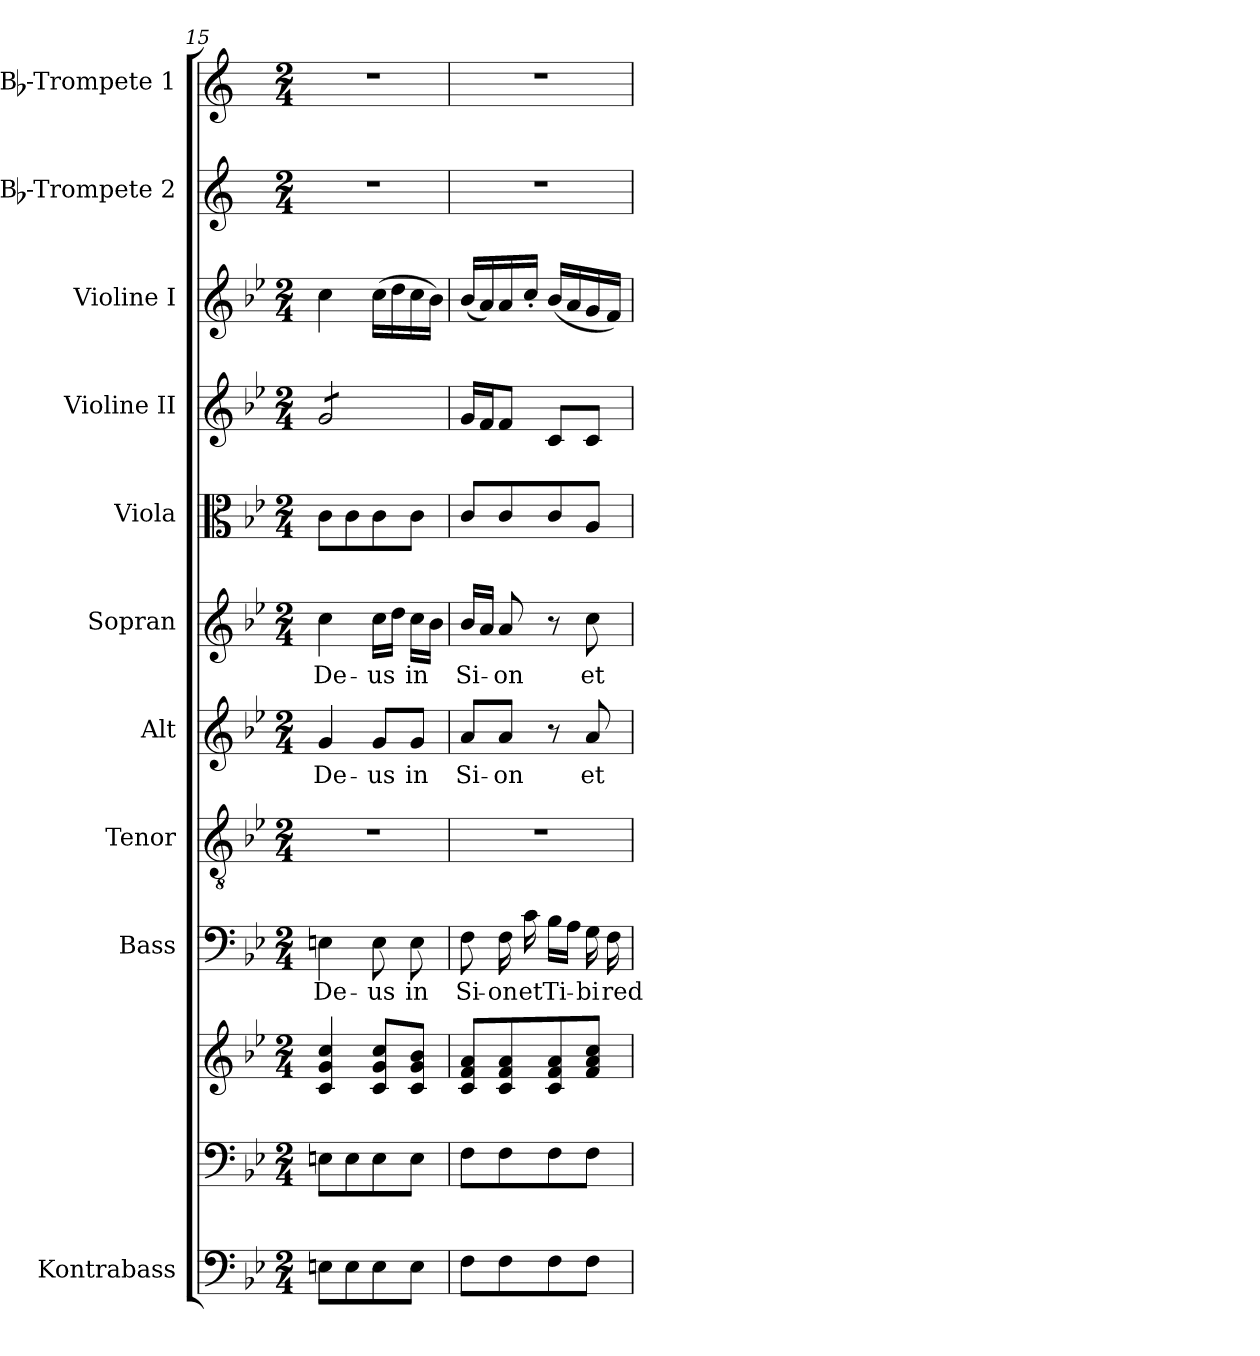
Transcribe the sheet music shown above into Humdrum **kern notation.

**kern	**kern	**kern	**kern	**text	**kern	**kern	**text	**kern	**text	**kern	**kern	**kern	**kern	**kern
*part11	*part10	*part10	*part9	*part9	*part8	*part7	*part7	*part6	*part6	*part5	*part4	*part3	*part2	*part1
*staff12	*staff11	*staff10	*staff9	*staff9	*staff8	*staff7	*staff7	*staff6	*staff6	*staff5	*staff4	*staff3	*staff2	*staff1
*I"Kontrabass	*	*	*I"Bass	*	*I"Tenor	*I"Alt	*	*I"Sopran	*	*I"Viola	*I"Violine II	*I"Violine I	*I"Bb-Trompete 2	*I"Bb-Trompete 1
*I'Kb.	*	*	*I'B.	*	*I'T.	*I'A.	*	*I'S.	*	*I'Vla.	*I'Vl. II	*I'Vl. I	*I'Bb Trp. 2	*I'Bb Trp. 1
*clefF4	*clefF4	*clefG2	*clefF4	*	*clefGv2	*clefG2	*	*clefG2	*	*clefC3	*clefG2	*clefG2	*clefG2	*clefG2
*ITrd7c12	*	*	*	*	*	*	*	*	*	*	*	*	*ITrd1c2	*ITrd1c2
*k[b-e-]	*k[b-e-]	*k[b-e-]	*k[b-e-]	*	*k[b-e-]	*k[b-e-]	*	*k[b-e-]	*	*k[b-e-]	*k[b-e-]	*k[b-e-]	*k[b-e-]	*k[b-e-]
*B-:	*B-:	*B-:	*B-:	*	*B-:	*B-:	*	*B-:	*	*B-:	*B-:	*B-:	*B-:	*B-:
*M2/4	*M2/4	*M2/4	*M2/4	*	*M2/4	*M2/4	*	*M2/4	*	*M2/4	*M2/4	*M2/4	*M2/4	*M2/4
=15	=15	=15	=15	=15	=15	=15	=15	=15	=15	=15	=15	=15	=15	=15
!	!	!	!	!LO:LY:b	!	!	!LO:LY:b	!	!LO:LY:b	!	!	!	!	!
*	*	*	*	*	*	*	*	*	*	*	*tremolo	*	*	*
8EEn\L	8En\L	4c/ 4g/ 4cc/	4En\	De-	2r	4g/	De-	4cc\	De-	8c\L	8g/L	4cc\	2r	2r
8EE\	8E\	.	.	.	.	.	.	.	.	8c\	8g/	.	.	.
!	!	!	!	!LO:LY:b	!	!	!LO:LY:b	!	!LO:LY:b	!	!	!	!	!
8EE\	8E\	8c/ 8g/ 8cc/L	8E\	-us	.	8g/L	-us	16cc\LL	-us	8c\	8g/	(>16cc\LL	.	.
.	.	.	.	.	.	.	.	16dd\JJ	.	.	.	16dd\	.	.
!	!	!	!	!LO:LY:b	!	!	!LO:LY:b	!	!LO:LY:b	!	!	!	!	!
8EE\J	8E\J	8c/ 8g/ 8b-/J	8E\	in	.	8g/J	in	16cc\LL	in	8c\J	8g/J	16cc\	.	.
*	*	*	*	*	*	*	*	*	*	*	*Xtremolo	*	*	*
.	.	.	.	.	.	.	.	16b-\JJ	.	.	.	16b-\JJ)	.	.
=16	=16	=16	=16	=16	=16	=16	=16	=16	=16	=16	=16	=16	=16	=16
!	!	!	!	!LO:LY:b	!	!	!LO:LY:b	!	!LO:LY:b	!	!	!	!	!
8FF\L	8F\L	8c/ 8f/ 8a/L	8F\	Si-	2r	8a/L	Si-	16b-/LL	Si-	8c/L	16g/LL	(<16b-/LL	2r	2r
.	.	.	.	.	.	.	.	16a/JJ	.	.	16f/J	16a/)	.	.
!	!	!	!	!LO:LY:b	!	!	!LO:LY:b	!	!LO:LY:b	!	!	!	!	!
8FF\	8F\	8c/ 8f/ 8a/	16F\	-on	.	8a/J	-on	8a/	-on	8c/	8f/J	16a/	.	.
!	!	!	!	!LO:LY:b	!	!	!	!	!	!	!	!	!	!
.	.	.	16c\	et	.	.	.	.	.	.	.	16cc'</JJ	.	.
!	!	!	!	!LO:LY:b	!	!	!	!	!	!	!	!	!	!
8FF\	8F\	8c/ 8f/ 8a/	16B-\LL	Ti-	.	8r	.	8r	.	8c/	8c/L	(<16b-/LL	.	.
.	.	.	16A\JJ	.	.	.	.	.	.	.	.	16a/	.	.
!	!	!	!	!LO:LY:b	!	!	!LO:LY:b	!	!LO:LY:b	!	!	!	!	!
8FF\J	8F\J	8f/ 8a/ 8cc/J	16G\	-bi	.	8a/	et	8cc\	et	8A/J	8c/J	16g/	.	.
!	!	!	!	!LO:LY:b	!	!	!	!	!	!	!	!	!	!
.	.	.	16F\	red-	.	.	.	.	.	.	.	16f/JJ)	.	.
=	=	=	=	=	=	=	=	=	=	=	=	=	=	=
*-	*-	*-	*-	*-	*-	*-	*-	*-	*-	*-	*-	*-	*-	*-
